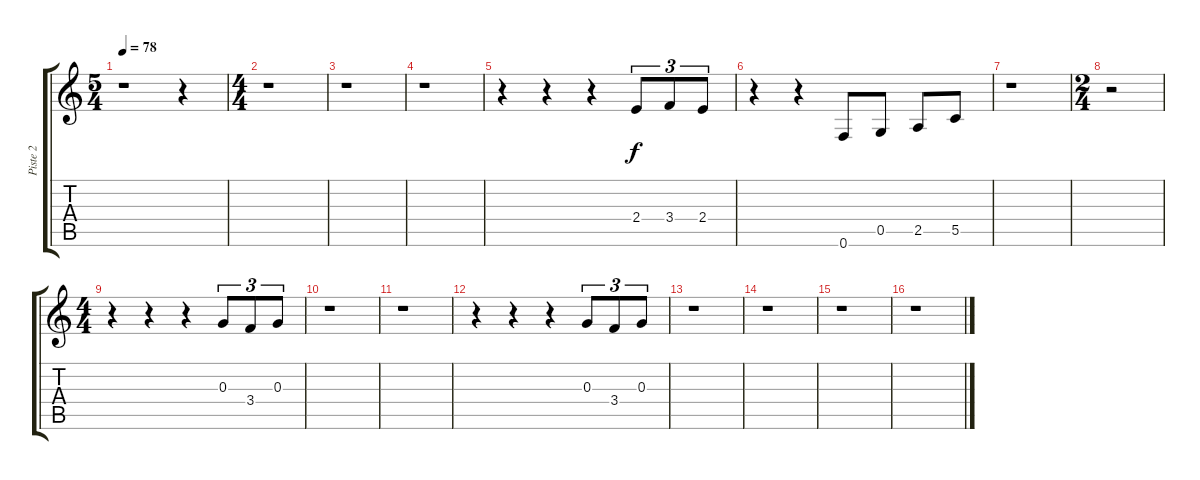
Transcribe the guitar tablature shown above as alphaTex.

\track ("Piste 2" "Piste 2") {instrument acousticguitarnylon}
\staff {score tabs}
\tuning (E4 B3 G3 D3 G2 F2) {hide}
\ts (5 4)
\tempo 78
\clef g2
\ks c
r.1{dy f instrument acousticguitarnylon} r.4 |
\ts (4 4)
r.1 |
r.1 |
r.1 |
r.4 r.4 r.4 2.4.8{tu (3 2)} 3.4.8{tu (3 2)} 2.4.8{tu (3 2)} |
r.4 r.4 0.6.8 0.5.8 2.5.8 5.5.8 |
r.1 |
\ts (2 4)
r.2 |
\ts (4 4)
r.4 r.4 r.4 0.3.8{tu (3 2)} 3.4.8{tu (3 2)} 0.3.8{tu (3 2)} |
r.1 |
r.1 |
r.4 r.4 r.4 0.3.8{tu (3 2)} 3.4.8{tu (3 2)} 0.3.8{tu (3 2)} |
r.1 |
r.1 |
r.1 |
r.1
